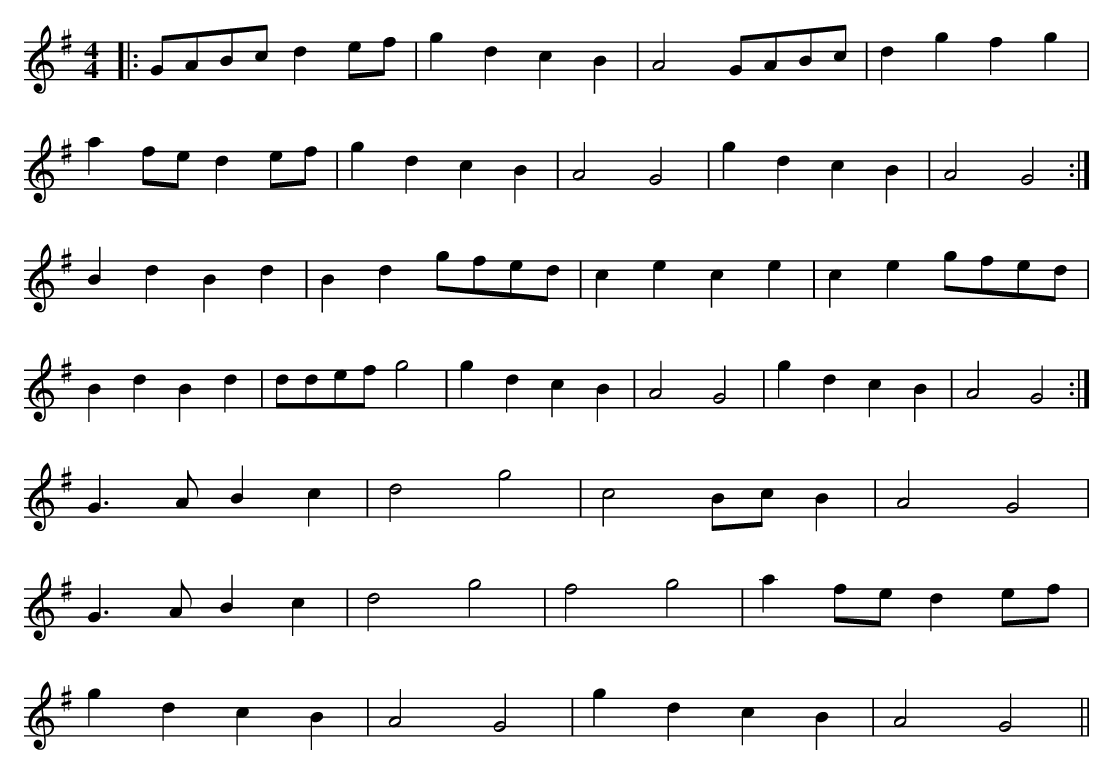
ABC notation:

X:1
M:4/4
K:G
|:GABc d2 ef|g2 d2 c2 B2|A4 GABc|d2 g2 f2 g2|
a2 fe d2 ef|g2 d2 c2 B2|A4 G4|g2 d2 c2 B2|A4 G4:|
B2 d2 B2 d2|B2 d2 gfed|c2 e2 c2 e2|c2 e2 gfed|
B2 d2 B2 d2|ddef g4|g2 d2 c2 B2|A4 G4|g2 d2 c2 B2|A4 G4:|
G3 A B2 c2|d4 g4|c4 Bc B2|A4 G4|
G3A B2c2|d4 g4|f4g4|a2 fe d2 ef|
g2 d2 c2 B2|A4 G4|g2 d2 c2 B2|A4 G4||
